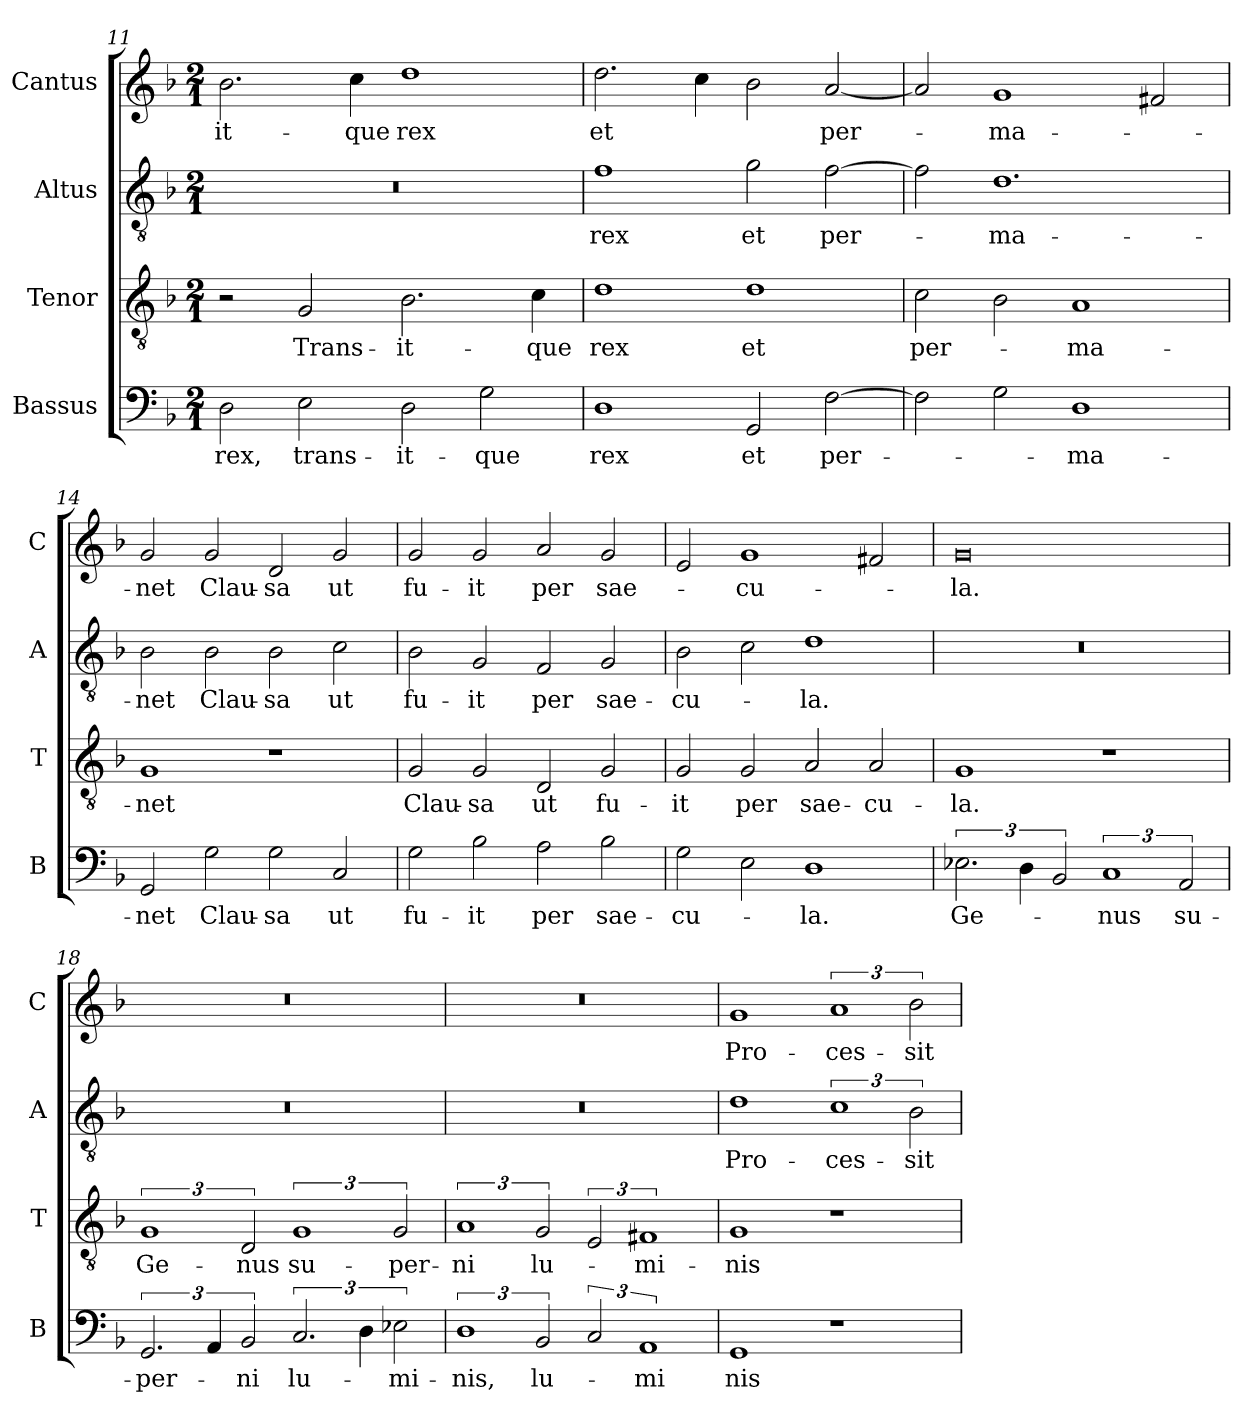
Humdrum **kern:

**kern	**text	**kern	**text	**kern	**text	**kern	**text
*part4	*part4	*part3	*part3	*part2	*part2	*part1	*part1
*staff4	*staff4	*staff3	*staff3	*staff2	*staff2	*staff1	*staff1
*I"Bassus	*	*I"Tenor	*	*I"Altus	*	*I"Cantus	*
*I'B	*	*I'T	*	*I'A	*	*I'C	*
!!LO:LB:g=z
*clefF4	*	*clefGv2	*	*clefGv2	*	*clefG2	*
*k[b-]	*	*k[b-]	*	*k[b-]	*	*k[b-]	*
*F:	*	*F:	*	*F:	*	*F:	*
*M2/1	*	*M2/1	*	*M2/1	*	*M2/1	*
=11	=11	=11	=11	=11	=11	=11	=11
2D	rex,	2r	.	0r	.	2.b-	-it-
!	!LO:LY:i	!	!	!	!	!	!
2E	trans-	2G	Trans-	.	.	.	.
.	.	.	.	.	.	4cc	-que
!	!LO:LY:i	!	!	!	!	!	!
2D	-it-	2.B-	-it-	.	.	1dd	rex
!	!LO:LY:i	!	!	!	!	!	!
2G	-que	.	.	.	.	.	.
.	.	4c	-que	.	.	.	.
=12	=12	=12	=12	=12	=12	=12	=12
!	!LO:LY:i	!	!	!	!	!	!
1D	rex	1d	rex	1f	rex	2.dd	et
.	.	.	.	.	.	4cc	.
2GG	et	1d	et	2g	et	2b-	.
[2F	per-	.	.	[2f	per-	[2a	per-
=13	=13	=13	=13	=13	=13	=13	=13
2F]	.	2c	per-	2f]	.	2a]	.
2G	.	2B-	.	1.d	-ma-	1g	-ma-
1D	-ma-	1A	-ma-	.	.	.	.
.	.	.	.	.	.	2f#X	.
=14	=14	=14	=14	=14	=14	=14	=14
2GG	-net	1G	-net	2B-	-net	2g	-net
2G	Clau-	.	.	2B-	Clau-	2g	Clau-
2G	-sa	1r	.	2B-	-sa	2d	-sa
2C	ut	.	.	2c	ut	2g	ut
!!LO:LB:g=z
=15	=15	=15	=15	=15	=15	=15	=15
2G	fu-	2G	Clau-	2B-	fu-	2g	fu-
2B-	-it	2G	-sa	2G	-it	2g	-it
2A	per	2D	ut	2F	per	2a	per
2B-	sae-	2G	fu-	2G	sae-	2g	sae-
=16	=16	=16	=16	=16	=16	=16	=16
2G	-cu-	2G	-it	2B-	-cu-	2e	.
2E	.	2G	per	2c	.	1g	-cu-
1D	-la.	2A	sae-	1d	-la.	.	.
.	.	2A	-cu-	.	.	2f#X	.
=17	=17	=17	=17	=17	=17	=17	=17
3.E-X	Ge-	1G	-la.	0r	.	0g	-la.
6D	.	.	.	.	.	.	.
3BB-	.	.	.	.	.	.	.
3%2C	-nus	1r	.	.	.	.	.
3AA	su-	.	.	.	.	.	.
=18	=18	=18	=18	=18	=18	=18	=18
3.GG	-per-	3%2G	Ge-	0r	.	0r	.
6AA	.	.	.	.	.	.	.
3BB-	-ni	3D	-nus	.	.	.	.
3.C	lu-	3%2G	su-	.	.	.	.
6D	.	.	.	.	.	.	.
3E-X	-mi-	3G	-per-	.	.	.	.
!!LO:LB:g=z
=19	=19	=19	=19	=19	=19	=19	=19
3%2D	-nis,	3%2A	-ni	0r	.	0r	.
3BB-	lu-	3G	lu-	.	.	.	.
3C	.	3E	.	.	.	.	.
3%2AA	-mi	3%2F#X	-mi-	.	.	.	.
=20	=20	=20	=20	=20	=20	=20	=20
1GG	nis	1G	-nis	1d	Pro-	1g	Pro-
1r	.	1r	.	3%2c	-ces-	3%2a	-ces-
.	.	.	.	3B-	-sit	3b-	-sit
=	=	=	=	=	=	=	=
*-	*-	*-	*-	*-	*-	*-	*-
